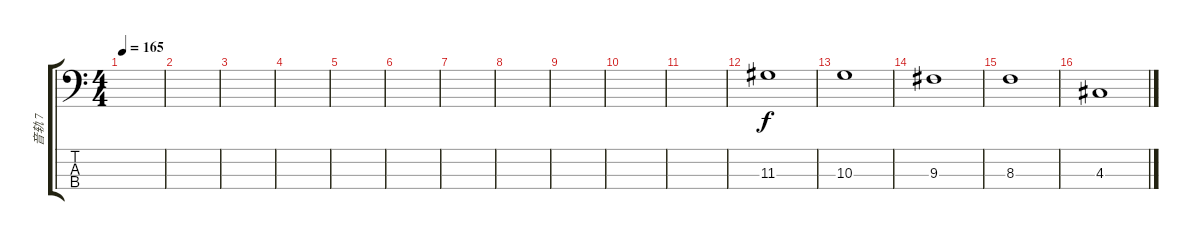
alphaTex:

\track ("音轨 7" "音轨 7") {instrument electricbassfinger}
\staff {score tabs}
\tuning (G2 D2 A1 E1) {hide}
\ts (4 4)
\tempo 165
\clef f4
\ks c
|
|
|
|
|
|
|
|
|
|
|
11.3.1 |
10.3.1 |
9.3.1 |
8.3.1 |
4.3.1
